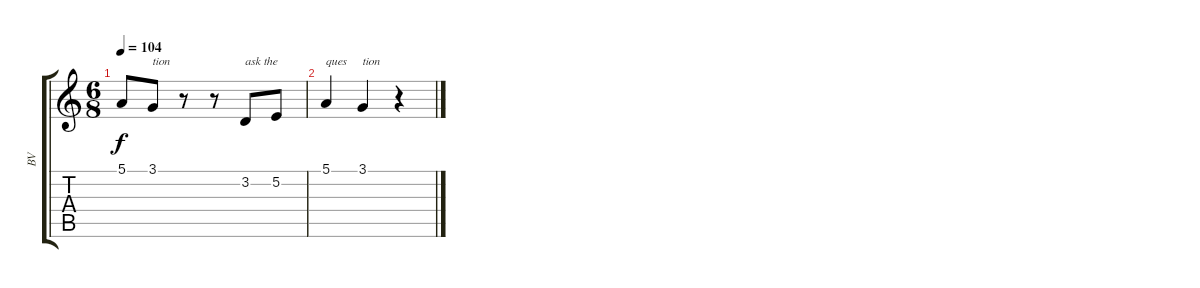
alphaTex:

\track ("BV" "BV") {instrument brightacousticpiano}
\staff {score tabs}
\tuning (E4 B3 G3 D3 A2 E2) {hide}
\ts (6 8)
\tempo 104
\clef g2
\ks c
5.1{t}.8{dy f} 3.1.8{txt "tion"} r.8 r.8 3.2.8{txt "ask the"} 5.2.8 |
5.1.4{txt "ques"} 3.1.4{txt "tion"} r.4
